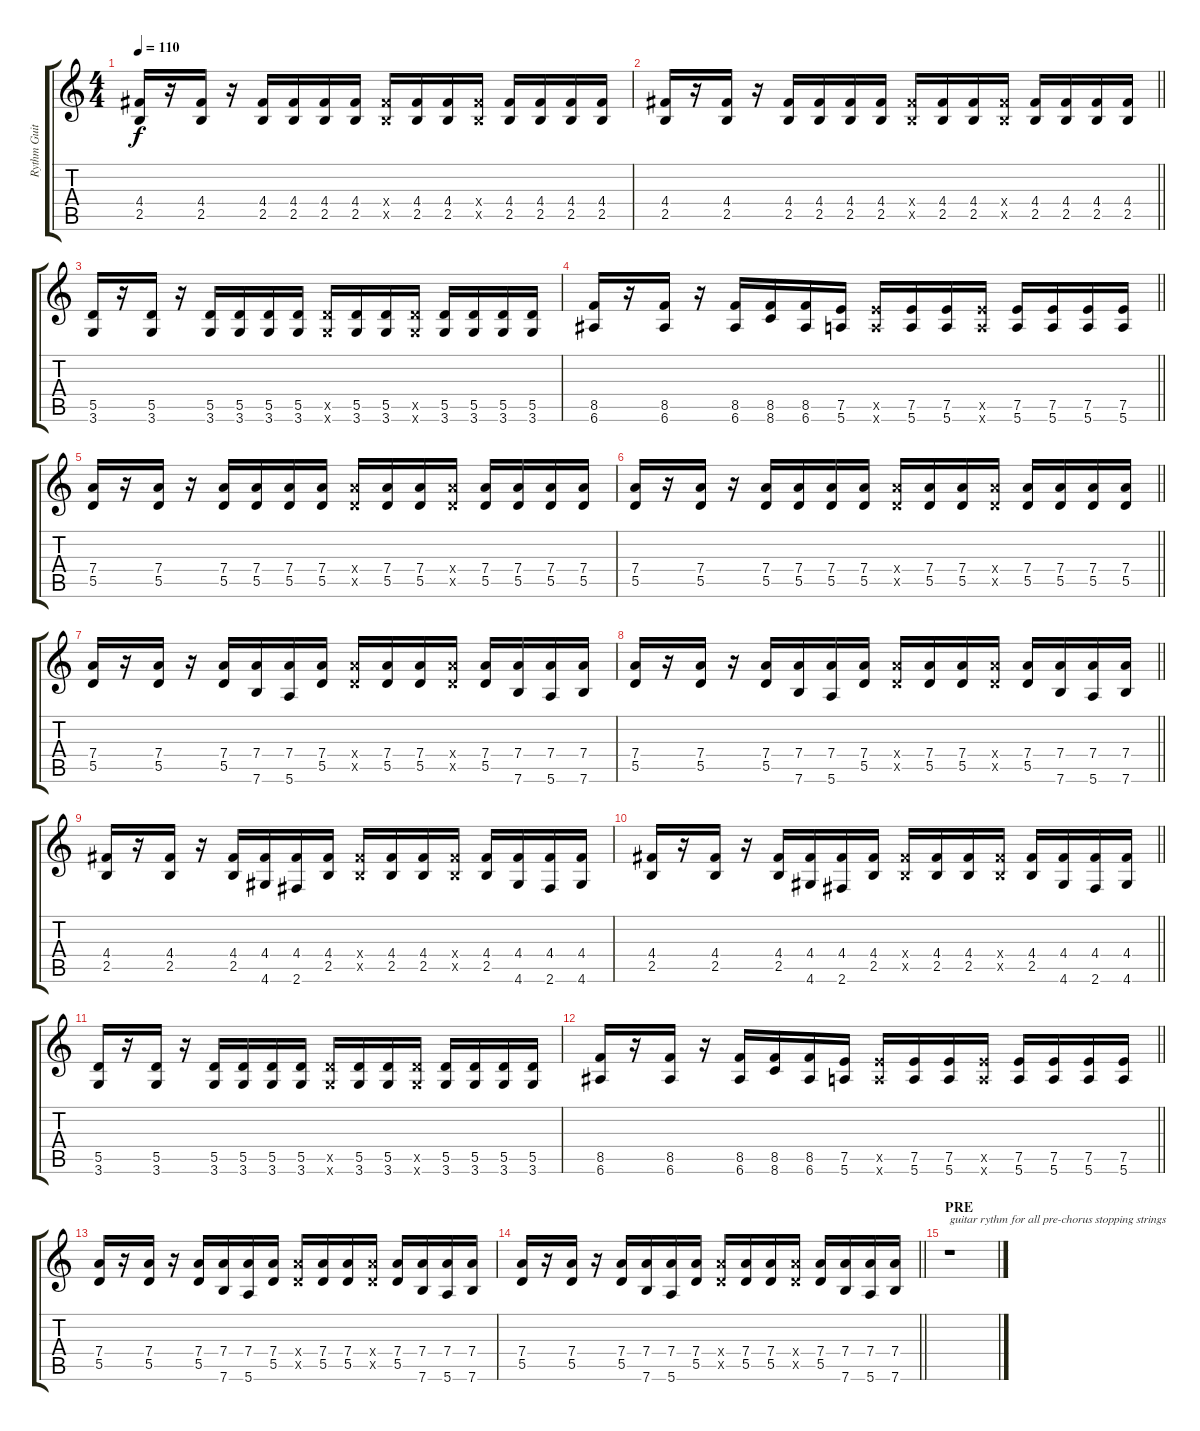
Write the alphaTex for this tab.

\track ("Rythm Guitar" "Rythm Guit") {instrument acousticguitarsteel}
\staff {score tabs}
\tuning (E4 B3 G3 D3 A2 E2) {hide}
\ts (4 4)
\tempo 110
\clef g2
\ks c
(4.4 2.5).16{dy f} r.16 (4.4 2.5).16 r.16 (4.4 2.5).16 (4.4 2.5).16 (4.4 2.5).16 (4.4 2.5).16 (4.4{x} 2.5{x}).16 (4.4 2.5).16 (4.4 2.5).16 (4.4{x} 2.5{x}).16 (4.4 2.5).16 (4.4 2.5).16 (4.4 2.5).16 (4.4 2.5).16 |
\barLineRight lightlight
(4.4 2.5).16 r.16 (4.4 2.5).16 r.16 (4.4 2.5).16 (4.4 2.5).16 (4.4 2.5).16 (4.4 2.5).16 (4.4{x} 2.5{x}).16 (4.4 2.5).16 (4.4 2.5).16 (4.4{x} 2.5{x}).16 (4.4 2.5).16 (4.4 2.5).16 (4.4 2.5).16 (4.4 2.5).16 |
(5.5 3.6).16 r.16 (5.5 3.6).16 r.16 (5.5 3.6).16 (5.5 3.6).16 (5.5 3.6).16 (5.5 3.6).16 (5.5{x} 3.6{x}).16 (5.5 3.6).16 (5.5 3.6).16 (5.5{x} 3.6{x}).16 (5.5 3.6).16 (5.5 3.6).16 (5.5 3.6).16 (5.5 3.6).16 |
\barLineRight lightlight
(8.5 6.6).16 r.16 (8.5 6.6).16 r.16 (8.5 6.6).16 (8.5 8.6).16 (8.5 6.6).16 (7.5 5.6).16 (7.5{x} 5.6{x}).16 (7.5 5.6).16 (7.5 5.6).16 (7.5{x} 5.6{x}).16 (7.5 5.6).16 (7.5 5.6).16 (7.5 5.6).16 (7.5 5.6).16 |
(7.4 5.5).16 r.16 (7.4 5.5).16 r.16 (7.4 5.5).16 (7.4 5.5).16 (7.4 5.5).16 (7.4 5.5).16 (7.4{x} 5.5{x}).16 (7.4 5.5).16 (7.4 5.5).16 (7.4{x} 5.5{x}).16 (7.4 5.5).16 (7.4 5.5).16 (7.4 5.5).16 (7.4 5.5).16 |
\barLineRight lightlight
(7.4 5.5).16 r.16 (7.4 5.5).16 r.16 (7.4 5.5).16 (7.4 5.5).16 (7.4 5.5).16 (7.4 5.5).16 (7.4{x} 5.5{x}).16 (7.4 5.5).16 (7.4 5.5).16 (7.4{x} 5.5{x}).16 (7.4 5.5).16 (7.4 5.5).16 (7.4 5.5).16 (7.4 5.5).16 |
\section ("" "")
(7.4 5.5).16{volume 14} r.16 (7.4 5.5).16 r.16 (7.4 5.5).16 (7.4 7.6).16 (7.4 5.6).16 (7.4 5.5).16 (7.4{x} 5.5{x}).16 (7.4 5.5).16 (7.4 5.5).16 (7.4{x} 5.5{x}).16 (7.4 5.5).16 (7.4 7.6).16 (7.4 5.6).16 (7.4 7.6).16 |
\barLineRight lightlight
(7.4 5.5).16 r.16 (7.4 5.5).16 r.16 (7.4 5.5).16 (7.4 7.6).16 (7.4 5.6).16 (7.4 5.5).16 (7.4{x} 5.5{x}).16 (7.4 5.5).16 (7.4 5.5).16 (7.4{x} 5.5{x}).16 (7.4 5.5).16 (7.4 7.6).16 (7.4 5.6).16 (7.4 7.6).16 |
(4.4 2.5).16 r.16 (4.4 2.5).16 r.16 (4.4 2.5).16 (4.4 4.6).16 (4.4 2.6).16 (4.4 2.5).16 (4.4{x} 2.5{x}).16 (4.4 2.5).16 (4.4 2.5).16 (4.4{x} 2.5{x}).16 (4.4 2.5).16 (4.4 4.6).16 (4.4 2.6).16 (4.4 4.6).16 |
\barLineRight lightlight
(4.4 2.5).16 r.16 (4.4 2.5).16 r.16 (4.4 2.5).16 (4.4 4.6).16 (4.4 2.6).16 (4.4 2.5).16 (4.4{x} 2.5{x}).16 (4.4 2.5).16 (4.4 2.5).16 (4.4{x} 2.5{x}).16 (4.4 2.5).16 (4.4 4.6).16 (4.4 2.6).16 (4.4 4.6).16 |
(5.5 3.6).16 r.16 (5.5 3.6).16 r.16 (5.5 3.6).16 (5.5 3.6).16 (5.5 3.6).16 (5.5 3.6).16 (5.5{x} 3.6{x}).16 (5.5 3.6).16 (5.5 3.6).16 (5.5{x} 3.6{x}).16 (5.5 3.6).16 (5.5 3.6).16 (5.5 3.6).16 (5.5 3.6).16 |
\barLineRight lightlight
(8.5 6.6).16 r.16 (8.5 6.6).16 r.16 (8.5 6.6).16 (8.5 8.6).16 (8.5 6.6).16 (7.5 5.6).16 (7.5{x} 5.6{x}).16 (7.5 5.6).16 (7.5 5.6).16 (7.5{x} 5.6{x}).16 (7.5 5.6).16 (7.5 5.6).16 (7.5 5.6).16 (7.5 5.6).16 |
(7.4 5.5).16 r.16 (7.4 5.5).16 r.16 (7.4 5.5).16 (7.4 7.6).16 (7.4 5.6).16 (7.4 5.5).16 (7.4{x} 5.5{x}).16 (7.4 5.5).16 (7.4 5.5).16 (7.4{x} 5.5{x}).16 (7.4 5.5).16 (7.4 7.6).16 (7.4 5.6).16 (7.4 7.6).16 |
\barLineRight lightlight
(7.4 5.5).16 r.16 (7.4 5.5).16 r.16 (7.4 5.5).16 (7.4 7.6).16 (7.4 5.6).16 (7.4 5.5).16 (7.4{x} 5.5{x}).16 (7.4 5.5).16 (7.4 5.5).16 (7.4{x} 5.5{x}).16 (7.4 5.5).16 (7.4 7.6).16 (7.4 5.6).16 (7.4 7.6).16 |
\section ("" "PRE")
r.1{txt "guitar rythm for all pre-chorus stopping strings"}
